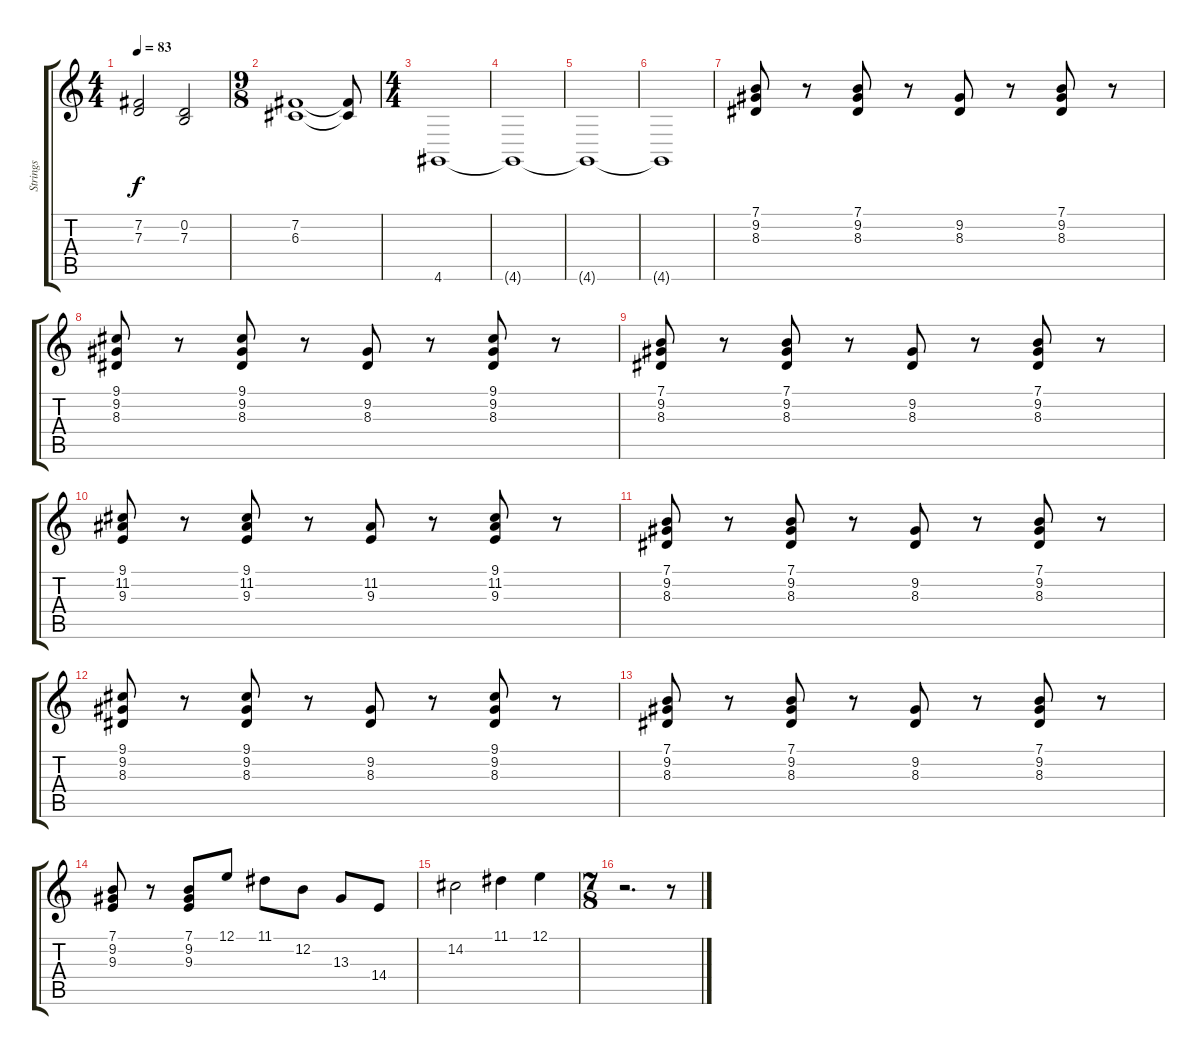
\track ("Strings" "Strings") {instrument synthstrings1}
\staff {score tabs}
\tuning (E4 B3 G3 D3 A2 E2) {hide}
\ts (4 4)
\tempo 83
\clef g2
\ks c
(7.2 7.3).2{dy f} (0.2 7.3).2 |
\ts (9 8)
(7.2 6.3).1 (7.2{t} 6.3{t}).8 |
\ts (4 4)
4.6.1 |
4.6{t}.1 |
4.6{t}.1 |
4.6{t}.1 |
(7.1 9.2 8.3).8 r.8 (7.1 9.2 8.3).8 r.8 (9.2 8.3).8 r.8 (7.1 9.2 8.3).8 r.8 |
(9.1 9.2 8.3).8 r.8 (9.1 9.2 8.3).8 r.8 (9.2 8.3).8 r.8 (9.1 9.2 8.3).8 r.8 |
(7.1 9.2 8.3).8 r.8 (7.1 9.2 8.3).8 r.8 (9.2 8.3).8 r.8 (7.1 9.2 8.3).8 r.8 |
(9.1 11.2 9.3).8 r.8 (9.1 11.2 9.3).8 r.8 (11.2 9.3).8 r.8 (9.1 11.2 9.3).8 r.8 |
(7.1 9.2 8.3).8 r.8 (7.1 9.2 8.3).8 r.8 (9.2 8.3).8 r.8 (7.1 9.2 8.3).8 r.8 |
(9.1 9.2 8.3).8 r.8 (9.1 9.2 8.3).8 r.8 (9.2 8.3).8 r.8 (9.1 9.2 8.3).8 r.8 |
(7.1 9.2 8.3).8 r.8 (7.1 9.2 8.3).8 r.8 (9.2 8.3).8 r.8 (7.1 9.2 8.3).8 r.8 |
(7.1 9.2 9.3).8 r.8 (7.1 9.2 9.3).8 12.1.8 11.1.8 12.2.8 13.3.8 14.4.8 |
14.2.2 11.1.4 12.1.4 |
\ts (7 8)
r.2{d} r.8
